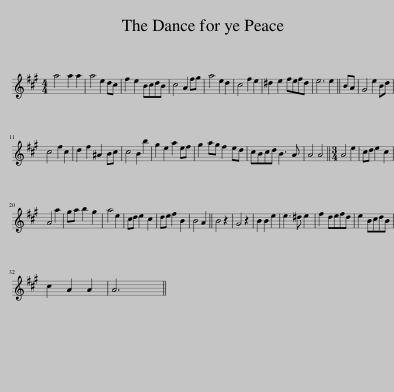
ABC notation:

X:1
L:1/8
M:4/4
I:linebreak $
K:A
V:1 treble
V:1
 a4 a2 a2 | a4 e2 dc | f2 e2 BcdB | c4 A2 fg | a4 e2 d2 | %5
 c4 f2 e2 | ^d2 e2 fefd | e6 e2 || BA | G4 e2 Bd |$ %10
 c4 f2 c2 | d2 f2 ^A2 Bc | c4 B2 b2 | g2 e2 a2 ef | g2 ag f2 ed | %15
 cBcd B3 A | A4 A4 ||[M:3/4] A4 e2 | cd e2 c2 |$ A4 a2 | %20
 ga b2 g2 | a4 e2 | cd e2 c2 | de f2 B2 | B4 A2 || %25
 B4 z2 | G4 z2 | B2 B2 e2 | e3 ^d e2 | f2 defd | %30
 e2 BcdB |$ c2 A2 A2 | A6 || %33
